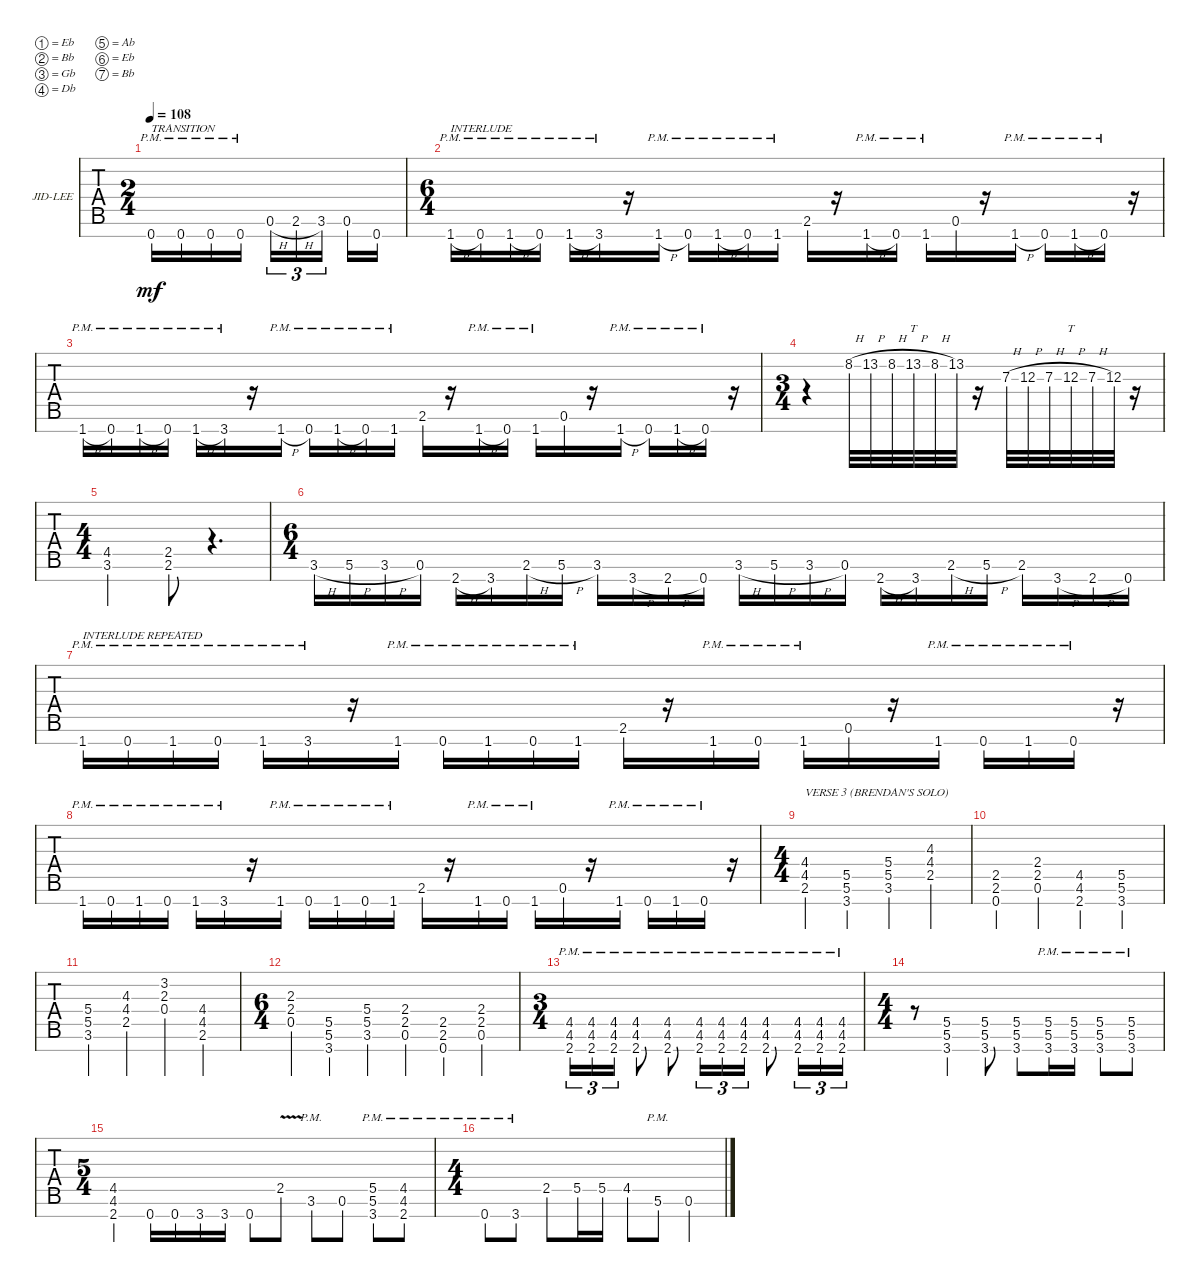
\defaultSystemsLayout 4
\bracketExtendMode groupsimilarinstruments
\firstSystemTrackNameOrientation horizontal
\otherSystemsTrackNameOrientation horizontal
\track ("Sir. Jid-Lee Astronomer" "JID-LEE") {solo instrument distortionguitar}
\staff {tabs}
\tuning (Eb4 Bb3 Gb3 Db3 Ab2 Eb2 Bb1)
\ts (2 4)
\tempo 108
\clef g2
\ks c
0.7{pm}.16{txt "TRANSITION" dy mf} 0.7{pm}.16 0.7{pm}.16 0.7{pm}.16 0.6{h}.16{tu (3 2)} 2.6{h}.16{tu (3 2)} 3.6.16{tu (3 2)} 0.6.16 0.7.16 |
\ts (6 4)
1.7{h pm}.16{txt "INTERLUDE"} 0.7{pm}.16 1.7{h pm}.16 0.7{pm}.16 1.7{h pm}.16 3.7{pm}.16 r.16 1.7{h pm}.16 0.7{pm}.16 1.7{h pm}.16 0.7{pm}.16 1.7{pm}.16 2.6.16 r.16 1.7{h pm}.16 0.7{pm}.16 1.7{pm}.16 0.6.16 r.16 1.7{h pm}.16 0.7{pm}.16 1.7{h pm}.16 0.7{pm}.16 r.16 |
1.7{h pm}.16 0.7{pm}.16 1.7{h pm}.16 0.7{pm}.16 1.7{h pm}.16 3.7{pm}.16 r.16 1.7{h pm}.16 0.7{pm}.16 1.7{h pm}.16 0.7{pm}.16 1.7{pm}.16 2.6.16 r.16 1.7{h pm}.16 0.7{pm}.16 1.7{pm}.16 0.6.16 r.16 1.7{h pm}.16 0.7{pm}.16 1.7{h pm}.16 0.7{pm}.16 r.16 |
\ts (3 4)
r.4 8.2{h}.32 13.2{h}.32 8.2{h}.32 13.2{h}.32{tt} 8.2{h}.32 13.2.32 r.16 7.3{h}.32 12.3{h}.32 7.3{h}.32 12.3{h}.32{tt} 7.3{h}.32 12.3.32 r.16 |
\ts (4 4)
(3.6 4.5).2 (2.5 2.6).8 r.4{d} |
\ts (6 4)
3.6{h}.16 5.6{h}.16 3.6{h}.16 0.6.16 2.7{h}.16 3.7.16 2.6{h}.16 5.6{h}.16 3.6.16 3.7{h}.16 2.7{h}.16 0.7.16 3.6{h}.16 5.6{h}.16 3.6{h}.16 0.6.16 2.7{h}.16 3.7.16 2.6{h}.16 5.6{h}.16 2.6.16 3.7{h}.16 2.7{h}.16 0.7.16 |
1.7{pm}.16{txt "INTERLUDE REPEATED"} 0.7{pm}.16 1.7{pm}.16 0.7{pm}.16 1.7{pm}.16 3.7{pm}.16 r.16 1.7{pm}.16 0.7{pm}.16 1.7{pm}.16 0.7{pm}.16 1.7{pm}.16 2.6.16 r.16 1.7{pm}.16 0.7{pm}.16 1.7{pm}.16 0.6.16 r.16 1.7{pm}.16 0.7{pm}.16 1.7{pm}.16 0.7{pm}.16 r.16 |
1.7{pm}.16 0.7{pm}.16 1.7{pm}.16 0.7{pm}.16 1.7{pm}.16 3.7{pm}.16 r.16 1.7{pm}.16 0.7{pm}.16 1.7{pm}.16 0.7{pm}.16 1.7{pm}.16 2.6.16 r.16 1.7{pm}.16 0.7{pm}.16 1.7{pm}.16 0.6.16 r.16 1.7{pm}.16 0.7{pm}.16 1.7{pm}.16 0.7{pm}.16 r.16 |
\ts (4 4)
(2.6 4.5 4.4).4{txt "VERSE 3 (BRENDAN'S SOLO)"} (5.5 5.6 3.7).4 (3.6 5.5 5.4).4 (2.5 4.4 4.3).4 |
(0.7 2.6 2.5).4 (0.6 2.5 2.4).4 (4.6 4.5 2.7).4 (5.5 5.6 3.7).4 |
(3.6 5.5 5.4).4 (2.5 4.4 4.3).4 (0.4 2.3 3.2).4 (4.5 4.4 2.6).4 |
\ts (6 4)
(2.4 2.3 0.5).4 (5.5 3.7 5.6).4 (5.5 5.4 3.6).4 (2.5 2.4 0.6).4 (0.7 2.6 2.5).4 (0.6 2.5 2.4).4 |
\ts (3 4)
(2.7{pm} 4.6{pm} 4.5{pm}).16{tu (3 2)} (2.7{pm} 4.6{pm} 4.5{pm}).16{tu (3 2)} (4.5{pm} 4.6{pm} 2.7{pm}).16{tu (3 2)} (2.7{pm} 4.6{pm} 4.5{pm}).8 (2.7{pm} 4.6{pm} 4.5{pm}).8 (2.7{pm} 4.6{pm} 4.5{pm}).16{tu (3 2)} (2.7{pm} 4.6{pm} 4.5{pm}).16{tu (3 2)} (2.7{pm} 4.6{pm} 4.5{pm}).16{tu (3 2)} (4.5{pm} 4.6{pm} 2.7{pm}).8 (2.7{pm} 4.6{pm} 4.5{pm}).16{tu (3 2)} (2.7{pm} 4.6{pm} 4.5{pm}).16{tu (3 2)} (2.7{pm} 4.6{pm} 4.5{pm}).16{tu (3 2)} |
\ts (4 4)
r.8 (5.5 5.6 3.7).4 (3.7 5.6 5.5).8 (5.5 5.6 3.7).8 (5.6{pm} 5.5{pm} 3.7{pm}).16 (5.5{pm} 5.6{pm} 3.7{pm}).16 (3.7{pm} 5.6{pm} 5.5{pm}).8 (5.5{pm} 5.6{pm} 3.7{pm}).8 |
\ts (5 4)
(4.6 4.5 2.7).4 0.7.16 0.7.16 3.7.16 3.7.16 0.7.8 2.5{v}.8 3.6{pm}.8 0.6.8 (3.7{pm} 5.6{pm} 5.5{pm}).8 (4.5{pm} 4.6{pm} 2.7{pm}).8 |
\ts (4 4)
0.7{pm}.8 3.7{pm}.8 2.5.8 5.5.16 5.5.16 4.5.8 5.6{pm}.8 0.6.4
